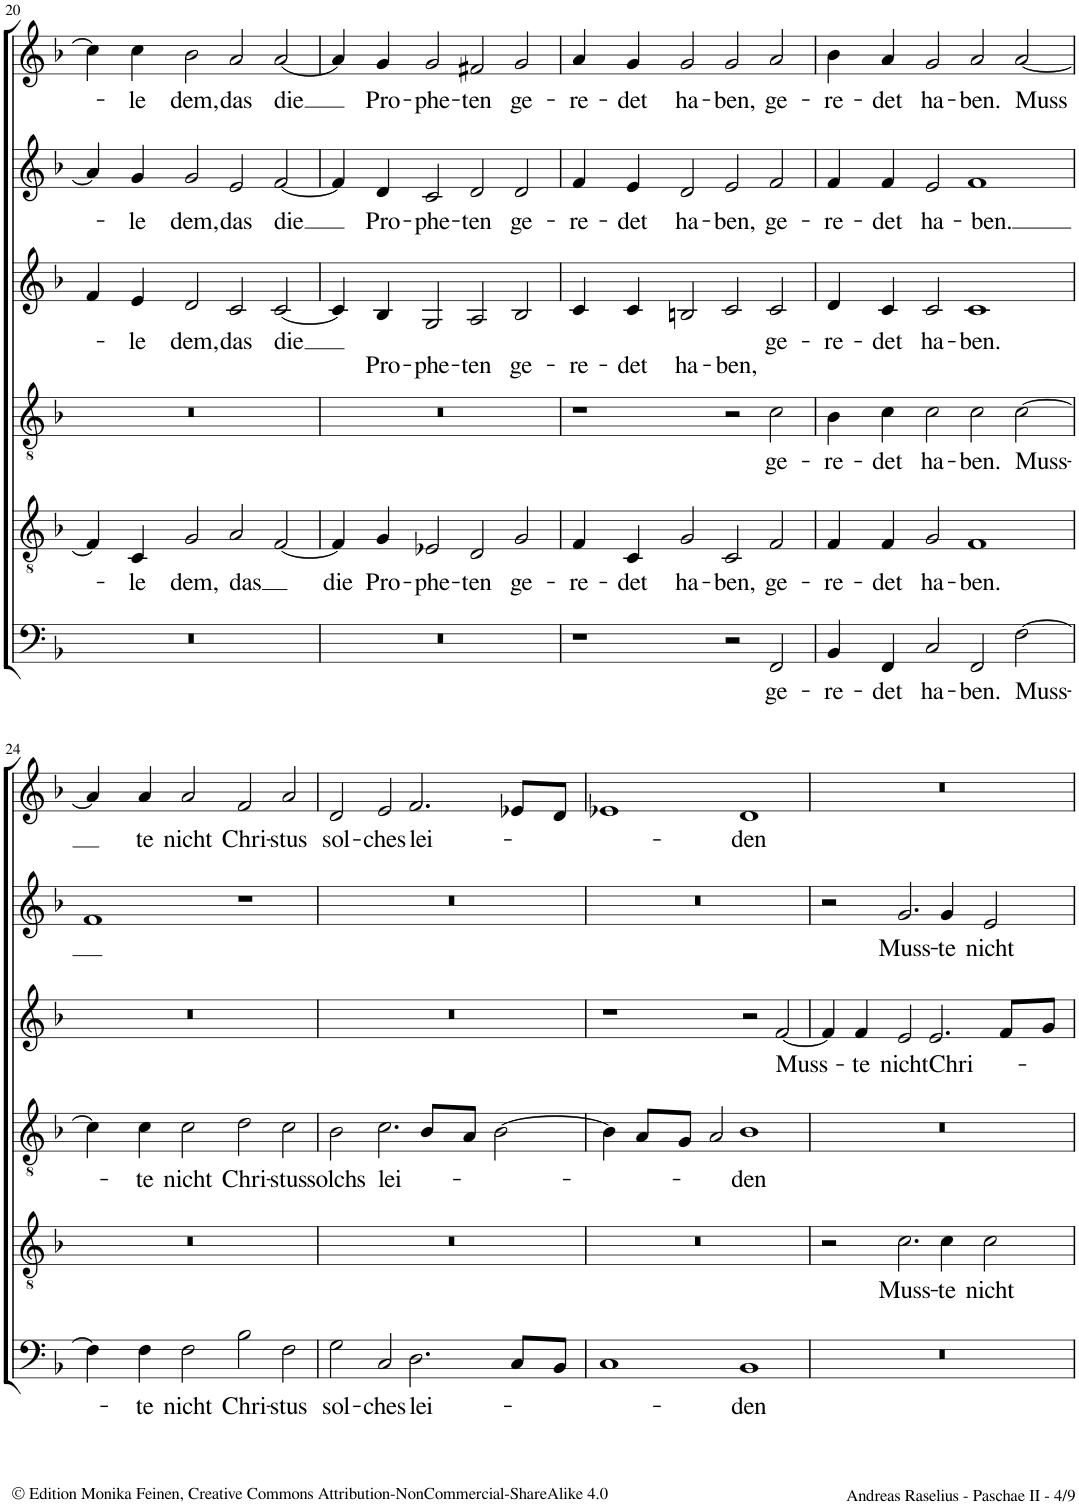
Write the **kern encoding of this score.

**kern	**text	**kern	**text	**kern	**text	**kern	**text	**kern	**text	**kern	**text
*part6	*part6	*part5	*part5	*part4	*part4	*part3	*part3	*part2	*part2	*part1	*part1
*staff6	*staff6	*staff5	*staff5	*staff4	*staff4	*staff3	*staff3	*staff2	*staff2	*staff1	*staff1
*I"Bassus	*	*I"Tenor	*	*I"Quintus	*	*I"Altus	*	*I"Sextus	*	*I"Cantus	*
!!LO:PB:g=z
*clefF4	*	*clefGv2	*	*clefGv2	*	*clefG2	*	*clefG2	*	*clefG2	*
*k[b-]	*	*k[b-]	*	*k[b-]	*	*k[b-]	*	*k[b-]	*	*k[b-]	*
*M4/2	*	*M4/2	*	*M4/2	*	*M4/2	*	*M4/2	*	*M4/2	*
*met(c|)	*	*met(c|)	*	*met(c|)	*	*met(c|)	*	*met(c|)	*	*met(c|)	*
=20	=20	=20	=20	=20	=20	=20	=20	=20	=20	=20	=20
0r	.	4F/]	.	0r	.	4f/	.	4a/]	.	4cc\]	.
!	!	!	!LO:LY:b	!	!	!	!LO:LY:b	!	!LO:LY:b	!	!LO:LY:b
.	.	4C/	-le	.	.	4e/	-le	4g/	-le	4cc\	-le
!	!	!	!LO:LY:b	!	!	!	!LO:LY:b	!	!LO:LY:b	!	!LO:LY:b
.	.	2G/	dem,	.	.	2d/	dem,	2g/	dem,	2b-\	dem,
!	!	!	!LO:LY:b	!	!	!	!LO:LY:b	!	!LO:LY:b	!	!LO:LY:b
.	.	2A/	das	.	.	2c/	das	2e/	das	2a/	das
!	!	!	!	!	!	!	!LO:LY:b	!	!LO:LY:b	!	!LO:LY:b
.	.	[2F/	.	.	.	[2c/	die	[2f/	die	[2a/	die
=21	=21	=21	=21	=21	=21	=21	=21	=21	=21	=21	=21
!	!	!	!LO:LY:b	!	!	!	!	!	!	!	!
0r	.	4F/]	die	0r	.	4c/]	.	4f/]	.	4a/]	.
!	!	!	!LO:LY:b	!	!	!	!LO:LY:b	!	!LO:LY:b	!	!LO:LY:b
.	.	4G/	Pro-	.	.	4B-/	Pro-	4d/	Pro-	4g/	Pro-
!	!	!	!LO:LY:b	!	!	!	!LO:LY:b	!	!LO:LY:b	!	!LO:LY:b
.	.	2E-X/	-phe-	.	.	2G/	-phe-	2c/	-phe-	2g/	-phe-
!	!	!	!LO:LY:b	!	!	!	!LO:LY:b	!	!LO:LY:b	!	!LO:LY:b
.	.	2D/	-ten	.	.	2A/	-ten	2d/	-ten	2f#X/	-ten
!	!	!	!LO:LY:b	!	!	!	!LO:LY:b	!	!LO:LY:b	!	!LO:LY:b
.	.	2G/	ge-	.	.	2B-/	ge-	2d/	ge-	2g/	ge-
=22	=22	=22	=22	=22	=22	=22	=22	=22	=22	=22	=22
!	!	!	!LO:LY:b	!	!	!	!LO:LY:b	!	!LO:LY:b	!	!LO:LY:b
1r	.	4F/	-re-	1r	.	4c/	-re-	4f/	-re-	4a/	-re-
!	!	!	!LO:LY:b	!	!	!	!LO:LY:b	!	!LO:LY:b	!	!LO:LY:b
.	.	4C/	-det	.	.	4c/	-det	4e/	-det	4g/	-det
!	!	!	!LO:LY:b	!	!	!	!LO:LY:b	!	!LO:LY:b	!	!LO:LY:b
.	.	2G/	ha-	.	.	2Bn/	ha-	2d/	ha-	2g/	ha-
!	!	!	!LO:LY:b	!	!	!	!LO:LY:b	!	!LO:LY:b	!	!LO:LY:b
2r	.	2C/	-ben,	2r	.	2c/	-ben,	2e/	-ben,	2g/	-ben,
!	!LO:LY:b	!	!LO:LY:b	!	!LO:LY:b	!	!LO:LY:b	!	!LO:LY:b	!	!LO:LY:b
2FF/	ge-	2F/	ge-	2c\	ge-	2c/	ge-	2f/	ge-	2a/	ge-
=23	=23	=23	=23	=23	=23	=23	=23	=23	=23	=23	=23
!	!LO:LY:b	!	!LO:LY:b	!	!LO:LY:b	!	!LO:LY:b	!	!LO:LY:b	!	!LO:LY:b
4BB-/	-re-	4F/	-re-	4B-\	-re-	4d/	-re-	4f/	-re-	4b-\	-re-
!	!LO:LY:b	!	!LO:LY:b	!	!LO:LY:b	!	!LO:LY:b	!	!LO:LY:b	!	!LO:LY:b
4FF/	-det	4F/	-det	4c\	-det	4c/	-det	4f/	-det	4a/	-det
!	!LO:LY:b	!	!LO:LY:b	!	!LO:LY:b	!	!LO:LY:b	!	!LO:LY:b	!	!LO:LY:b
2C/	ha-	2G/	ha-	2c\	ha-	2c/	ha-	2e/	ha-	2g/	ha-
!	!LO:LY:b	!	!LO:LY:b	!	!LO:LY:b	!	!LO:LY:b	!	!LO:LY:b	!	!LO:LY:b
2FF/	-ben.	1F	-ben.	2c\	-ben.	1c	-ben.	1f	-ben.	2a/	-ben.
!	!LO:LY:b	!	!	!	!LO:LY:b	!	!	!	!	!	!LO:LY:b
[2F\	Muss-	.	.	[2c\	Muss-	.	.	.	.	[2a/	-Muss
!!LO:LB:g=z
=24	=24	=24	=24	=24	=24	=24	=24	=24	=24	=24	=24
4F\]	.	0r	.	4c\]	.	0r	.	1f	.	4a/]	.
!	!LO:LY:b	!	!	!	!LO:LY:b	!	!	!	!	!	!LO:LY:b
4F\	-te	.	.	4c\	-te	.	.	.	.	4a/	te
!	!LO:LY:b	!	!	!	!LO:LY:b	!	!	!	!	!	!LO:LY:b
2F\	nicht	.	.	2c\	nicht	.	.	.	.	2a/	nicht
!	!LO:LY:b	!	!	!	!LO:LY:b	!	!	!	!	!	!LO:LY:b
2B-\	Chri-	.	.	2d\	Chri-	.	.	1r	.	2f/	Chri-
!	!LO:LY:b	!	!	!	!LO:LY:b	!	!	!	!	!	!LO:LY:b
2F\	-stus	.	.	2c\	-stus	.	.	.	.	2a/	-stus
=25	=25	=25	=25	=25	=25	=25	=25	=25	=25	=25	=25
!	!LO:LY:b	!	!	!	!LO:LY:b	!	!	!	!	!	!LO:LY:b
2G\	sol-	0r	.	2B-\	solchs	0r	.	0r	.	2d/	sol-
!	!LO:LY:b	!	!	!	!LO:LY:b	!	!	!	!	!	!LO:LY:b
2C/	-ches	.	.	2.c\	lei-	.	.	.	.	2e/	-ches
!	!LO:LY:b	!	!	!	!	!	!	!	!	!	!LO:LY:b
2.D\	lei-	.	.	.	.	.	.	.	.	2.f/	lei-
.	.	.	.	8B-/L	.	.	.	.	.	.	.
.	.	.	.	8A/J	.	.	.	.	.	.	.
.	.	.	.	[2B-\	.	.	.	.	.	.	.
8C/L	.	.	.	.	.	.	.	.	.	8e-X/L	.
8BB-/J	.	.	.	.	.	.	.	.	.	8d/J	.
=26	=26	=26	=26	=26	=26	=26	=26	=26	=26	=26	=26
1C	.	0r	.	4B-\]	.	1r	.	0r	.	1e-X	.
.	.	.	.	8A/L	.	.	.	.	.	.	.
.	.	.	.	8G/J	.	.	.	.	.	.	.
.	.	.	.	2A/	.	.	.	.	.	.	.
!	!LO:LY:b	!	!	!	!LO:LY:b	!	!	!	!	!	!LO:LY:b
1BB-	-den	.	.	1B-	-den	2r	.	.	.	1d	-den
!	!	!	!	!	!	!	!LO:LY:b	!	!	!	!
.	.	.	.	.	.	[2f/	Muss-	.	.	.	.
=27	=27	=27	=27	=27	=27	=27	=27	=27	=27	=27	=27
0r	.	2r	.	0r	.	4f/]	.	2r	.	0r	.
!	!	!	!	!	!	!	!LO:LY:b	!	!	!	!
.	.	.	.	.	.	4f/	-te	.	.	.	.
!	!	!	!LO:LY:b	!	!	!	!LO:LY:b	!	!LO:LY:b	!	!
.	.	2.c\	Muss-	.	.	2e/	nicht	2.g/	Muss-	.	.
!	!	!	!	!	!	!	!LO:LY:b	!	!	!	!
.	.	.	.	.	.	2.e/	Chri-	.	.	.	.
!	!	!	!LO:LY:b	!	!	!	!	!	!LO:LY:b	!	!
.	.	4c\	-te	.	.	.	.	4g/	-te	.	.
!	!	!	!LO:LY:b	!	!	!	!	!	!LO:LY:b	!	!
.	.	2c\	nicht	.	.	.	.	2e/	nicht	.	.
.	.	.	.	.	.	8f/L	.	.	.	.	.
.	.	.	.	.	.	8g/J	.	.	.	.	.
=	=	=	=	=	=	=	=	=	=	=	=
*-	*-	*-	*-	*-	*-	*-	*-	*-	*-	*-	*-
